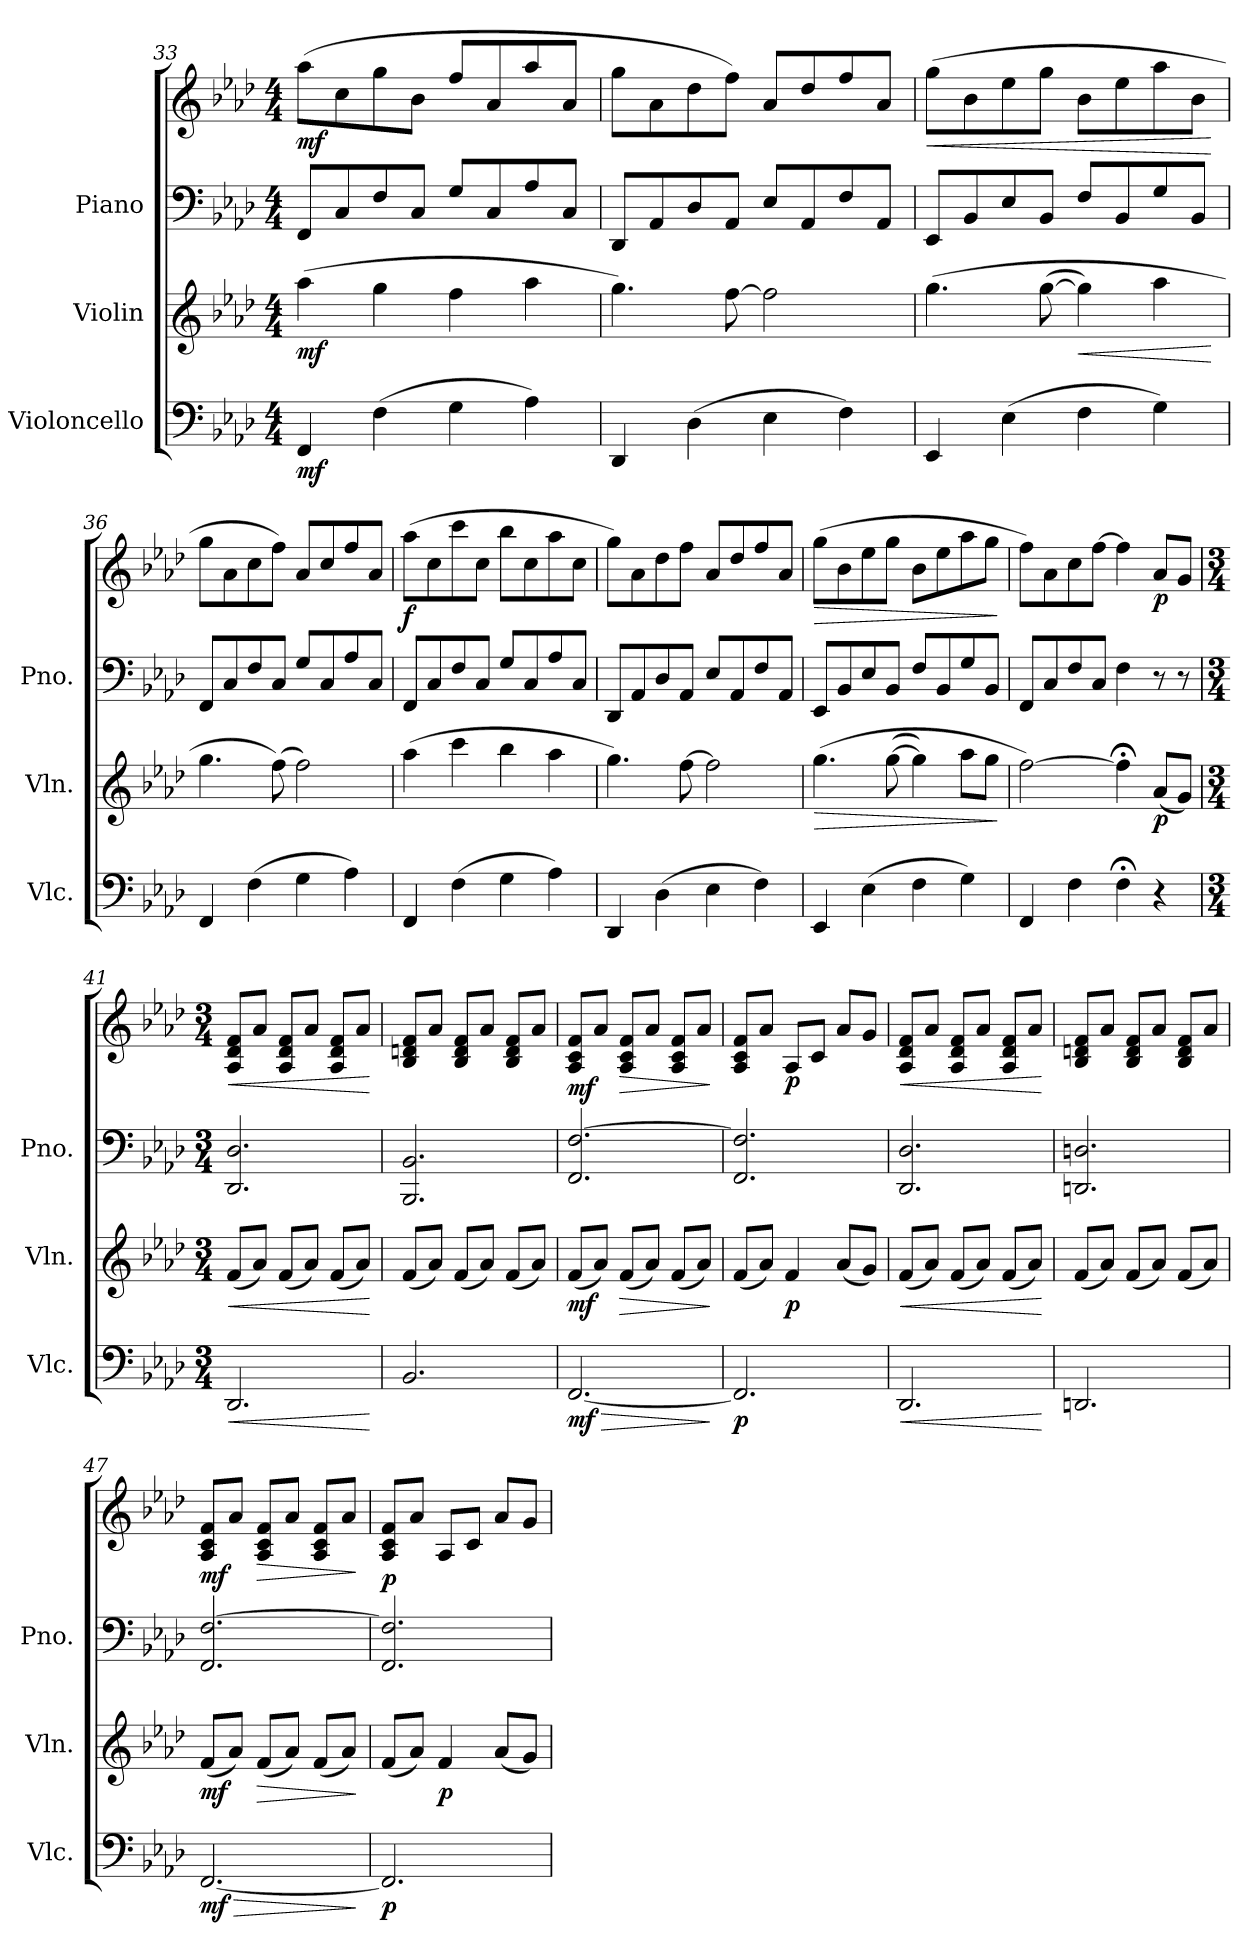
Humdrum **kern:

**kern	**dynam	**kern	**dynam	**kern	**kern	**dynam
*part3	*part3	*part2	*part2	*part1	*part1	*part1
*staff4	*staff4	*staff3	*staff3	*staff2	*staff1	*staff1/2
*I"Violoncello	*	*I"Violin	*	*I"Piano	*	*
*I'Vlc.	*	*I'Vln.	*	*I'Pno.	*	*
*clefF4	*	*clefG2	*	*clefF4	*clefG2	*
*k[b-e-a-d-]	*	*k[b-e-a-d-]	*	*k[b-e-a-d-]	*k[b-e-a-d-]	*
*A-:	*	*A-:	*	*A-:	*A-:	*
*M4/4	*	*M4/4	*	*M4/4	*M4/4	*
=33	=33	=33	=33	=33	=33	=33
!	!LO:DY:b	!	!LO:DY:b	!	!	!LO:DY:b
4FF/	mf	(4aa-\	mf	8FF/L	(8aa-\L	mf
.	.	.	.	8C/	8cc\	.
(4F\	.	4gg\	.	8F/	8gg\	.
.	.	.	.	8C/J	8b-\J	.
4G\	.	4ff\	.	8G/L	8ff/L	.
.	.	.	.	8C/	8a-/	.
4A-\)	.	4aa-\	.	8A-/	8aa-/	.
.	.	.	.	8C/J	8a-/J	.
=34	=34	=34	=34	=34	=34	=34
4DD-/	.	4.gg\)	.	8DD-/L	8gg\L	.
.	.	.	.	8AA-/	8a-\	.
(4D-\	.	.	.	8D-/	8dd-\	.
.	.	[8ff\	.	8AA-/J	8ff\J)	.
4E-\	.	2ff\]	.	8E-/L	8a-/L	.
.	.	.	.	8AA-/	8dd-/	.
4F\)	.	.	.	8F/	8ff/	.
.	.	.	.	8AA-/J	8a-/J	.
!!LO:LB:g=z
=35	=35	=35	=35	=35	=35	=35
!	!	!	!	!	!	!LO:HP:b
4EE-/	.	(4.gg\	.	8EE-/L	(8gg\L	<
.	.	.	.	8BB-/	8b-\	.
(4E-\	.	.	.	8E-/	8ee-\	.
.	.	([8gg\	.	8BB-/J	8gg\J	.
!	!	!	!LO:HP:b	!	!	!
4F\	.	4gg\])	<	8F/L	8b-\L	.
.	.	.	.	8BB-/	8ee-\	.
4G\)	.	4aa-\	.	8G/	8aa-\	.
.	.	.	.	8BB-/J	8b-\J	.
.	.	.	[	.	.	[
=36	=36	=36	=36	=36	=36	=36
4FF/	.	4.gg\	.	8FF/L	8gg\L	.
.	.	.	.	8C/	8a-\	.
(4F\	.	.	.	8F/	8cc\	.
.	.	(8ff\)	.	8C/J	8ff\J)	.
4G\	.	2ff\)	.	8G/L	8a-/L	.
.	.	.	.	8C/	8cc/	.
4A-\)	.	.	.	8A-/	8ff/	.
.	.	.	.	8C/J	8a-/J	.
=37	=37	=37	=37	=37	=37	=37
!	!	!	!	!	!	!LO:DY:b
4FF/	.	(4aa-\	.	8FF/L	(8aa-\L	f
.	.	.	.	8C/	8cc\	.
(4F\	.	4ccc\	.	8F/	8ccc\	.
.	.	.	.	8C/J	8cc\J	.
4G\	.	4bb-\	.	8G/L	8bb-\L	.
.	.	.	.	8C/	8cc\	.
4A-\)	.	4aa-\	.	8A-/	8aa-\	.
.	.	.	.	8C/J	8cc\J	.
=38	=38	=38	=38	=38	=38	=38
4DD-/	.	4.gg\)	.	8DD-/L	8gg\L)	.
.	.	.	.	8AA-/	8a-\	.
(4D-\	.	.	.	8D-/	8dd-\	.
.	.	[8ff\	.	8AA-/J	8ff\J	.
4E-\	.	2ff\]	.	8E-/L	8a-/L	.
.	.	.	.	8AA-/	8dd-/	.
4F\)	.	.	.	8F/	8ff/	.
.	.	.	.	8AA-/J	8a-/J	.
!!LO:PB:g=z
=39	=39	=39	=39	=39	=39	=39
!	!	!	!LO:HP:b	!	!	!LO:HP:b
4EE-/	.	(4.gg\	>	8EE-/L	(8gg\L	>
.	.	.	.	8BB-/	8b-\	.
(4E-\	.	.	.	8E-/	8ee-\	.
.	.	([8gg\	.	8BB-/J	8gg\J	.
4F\	.	4gg\])	.	8F/L	8b-\L	.
.	.	.	.	8BB-/	8ee-\	.
4G\)	.	8aa-\L	.	8G/	8aa-\	.
.	.	8gg\J	.	8BB-/J	8gg\J	.
.	.	.	]	.	.	]
=40	=40	=40	=40	=40	=40	=40
4FF/	.	[2ff\)	.	8FF/L	8ff\L)	.
.	.	.	.	8C/	8a-\	.
4F\	.	.	.	8F/	8cc\	.
.	.	.	.	8C/J	[8ff\J	.
4F;<\	.	4ff;<\]	.	4F\	4ff\]	.
!	!	!	!LO:DY:b	!	!	!LO:DY:b
4r	.	(8a-/L	p	8r	8a-/L	p
.	.	8g/J)	.	8r	8g/J	.
=41	=41	=41	=41	=41	=41	=41
*M3/4	*	*M3/4	*	*M3/4	*M3/4	*
!	!LO:HP:b	!	!LO:HP:b	!	!	!LO:HP:b
2.DD-/	<	(8f/L	<	2.DD-/ 2.D-/	8A-/ 8d-/ 8f/L	<
.	.	8a-/J)	.	.	8a-/J	.
.	.	(8f/L	.	.	8A-/ 8d-/ 8f/L	.
.	.	8a-/J)	.	.	8a-/J	.
.	.	(8f/L	.	.	8A-/ 8d-/ 8f/L	.
.	.	8a-/J)	.	.	8a-/J	.
.	[	.	[	.	.	[
=42	=42	=42	=42	=42	=42	=42
2.BB-/	.	(8f/L	.	2.BBB-/ 2.BB-/	8B-/ 8dn/ 8f/L	.
.	.	8a-/J)	.	.	8a-/J	.
.	.	(8f/L	.	.	8B-/ 8d/ 8f/L	.
.	.	8a-/J)	.	.	8a-/J	.
.	.	(8f/L	.	.	8B-/ 8d/ 8f/L	.
.	.	8a-/J)	.	.	8a-/J	.
=43	=43	=43	=43	=43	=43	=43
!	!LO:HP:b	!	!	!	!	!
!	!LO:DY:n=1:b	!	!LO:DY:b	!	!	!LO:DY:b
[2.FF/	> mf	(8f/L	mf	2.FF/ [2.F/	8A-/ 8c/ 8f/L	mf
.	.	8a-/J)	.	.	8a-/J	.
!	!	!	!LO:HP:b	!	!	!LO:HP:b
.	.	(8f/L	>	.	8A-/ 8c/ 8f/L	>
.	.	8a-/J)	.	.	8a-/J	.
.	.	(8f/L	.	.	8A-/ 8c/ 8f/L	.
.	.	8a-/J)	.	.	8a-/J	.
.	]	.	]	.	.	]
!!LO:LB:g=z
=44	=44	=44	=44	=44	=44	=44
!	!LO:DY:b	!	!	!	!	!
2.FF/]	p	(8f/L	.	2.FF/ 2.F/]	8A-/ 8c/ 8f/L	.
.	.	8a-/J)	.	.	8a-/J	.
!	!	!	!LO:DY:b	!	!	!LO:DY:b
.	.	4f/	p	.	8A-/L	p
.	.	.	.	.	8c/J	.
.	.	(8a-/L	.	.	8a-/L	.
.	.	8g/J)	.	.	8g/J	.
=45	=45	=45	=45	=45	=45	=45
!	!LO:HP:b	!	!LO:HP:b	!	!	!LO:HP:b
2.DD-/	<	(8f/L	<	2.DD-/ 2.D-/	8A-/ 8d-/ 8f/L	<
.	.	8a-/J)	.	.	8a-/J	.
.	.	(8f/L	.	.	8A-/ 8d-/ 8f/L	.
.	.	8a-/J)	.	.	8a-/J	.
.	.	(8f/L	.	.	8A-/ 8d-/ 8f/L	.
.	.	8a-/J)	.	.	8a-/J	.
.	[	.	[	.	.	[
=46	=46	=46	=46	=46	=46	=46
2.DDn/	.	(8f/L	.	2.DDn/ 2.Dn/	8B-/ 8dn/ 8f/L	.
.	.	8a-/J)	.	.	8a-/J	.
.	.	(8f/L	.	.	8B-/ 8d/ 8f/L	.
.	.	8a-/J)	.	.	8a-/J	.
.	.	(8f/L	.	.	8B-/ 8d/ 8f/L	.
.	.	8a-/J)	.	.	8a-/J	.
=47	=47	=47	=47	=47	=47	=47
!	!LO:HP:b	!	!	!	!	!
!	!LO:DY:n=1:b	!	!LO:DY:b	!	!	!LO:DY:b
[2.FF/	> mf	(8f/L	mf	2.FF/ [2.F/	8A-/ 8c/ 8f/L	mf
.	.	8a-/J)	.	.	8a-/J	.
!	!	!	!LO:HP:b	!	!	!LO:HP:b
.	.	(8f/L	>	.	8A-/ 8c/ 8f/L	>
.	.	8a-/J)	.	.	8a-/J	.
.	.	(8f/L	.	.	8A-/ 8c/ 8f/L	.
.	.	8a-/J)	.	.	8a-/J	.
.	]	.	]	.	.	]
=48	=48	=48	=48	=48	=48	=48
!	!LO:DY:b	!	!	!	!	!LO:DY:a=2
2.FF/]	p	(8f/L	.	2.FF/ 2.F/]	8A-/ 8c/ 8f/L	p
.	.	8a-/J)	.	.	8a-/J	.
!	!	!	!LO:DY:b	!	!	!
.	.	4f/	p	.	8A-/L	.
.	.	.	.	.	8c/J	.
.	.	(8a-/L	.	.	8a-/L	.
.	.	8g/J)	.	.	8g/J	.
=	=	=	=	=	=	=
*-	*-	*-	*-	*-	*-	*-
